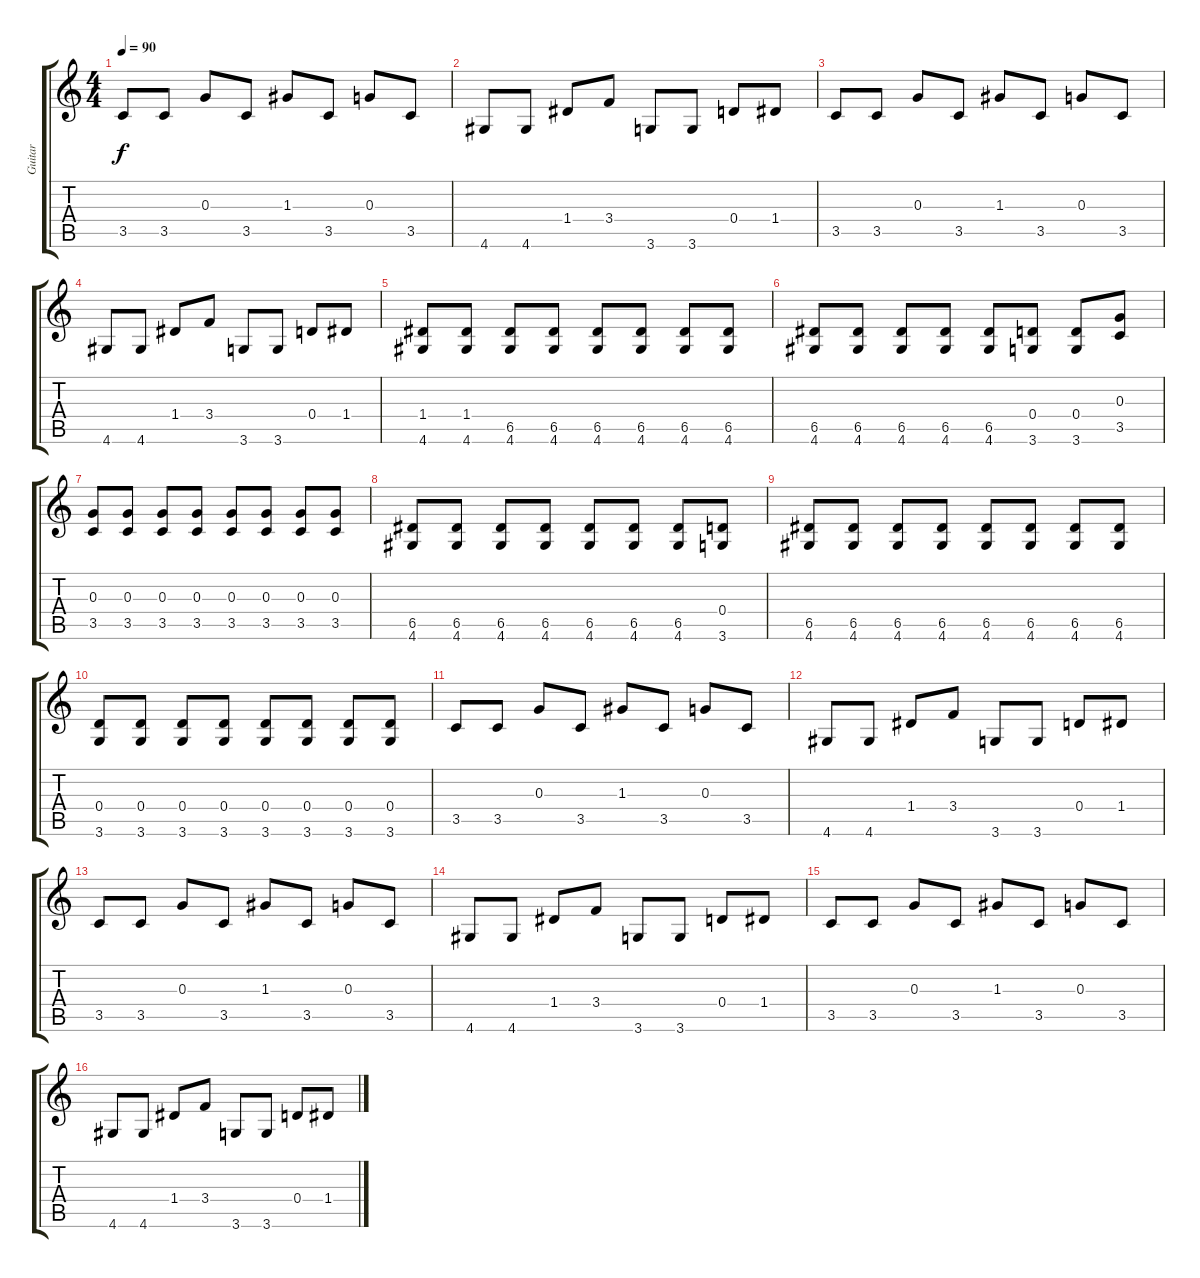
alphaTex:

\track ("Guitar" "Guitar") {instrument overdrivenguitar}
\staff {score tabs}
\tuning (E4 B3 G3 D3 A2 E2) {hide}
\ts (4 4)
\tempo 90
\clef g2
\ks c
3.5.8{dy f} 3.5.8 0.3.8 3.5.8 1.3.8 3.5.8 0.3.8 3.5.8 |
4.6.8 4.6.8 1.4.8 3.4.8 3.6.8 3.6.8 0.4.8 1.4.8 |
3.5.8 3.5.8 0.3.8 3.5.8 1.3.8 3.5.8 0.3.8 3.5.8 |
4.6.8 4.6.8 1.4.8 3.4.8 3.6.8 3.6.8 0.4.8 1.4.8 |
(1.4 4.6).8 (1.4 4.6).8 (6.5 4.6).8 (6.5 4.6).8 (6.5 4.6).8 (6.5 4.6).8 (6.5 4.6).8 (6.5 4.6).8 |
(6.5 4.6).8 (6.5 4.6).8 (6.5 4.6).8 (6.5 4.6).8 (6.5 4.6).8 (0.4 3.6).8 (0.4 3.6).8 (0.3 3.5).8 |
(0.3 3.5).8 (0.3 3.5).8 (0.3 3.5).8 (0.3 3.5).8 (0.3 3.5).8 (0.3 3.5).8 (0.3 3.5).8 (0.3 3.5).8 |
(6.5 4.6).8 (6.5 4.6).8 (6.5 4.6).8 (6.5 4.6).8 (6.5 4.6).8 (6.5 4.6).8 (6.5 4.6).8 (0.4 3.6).8 |
(6.5 4.6).8 (6.5 4.6).8 (6.5 4.6).8 (6.5 4.6).8 (6.5 4.6).8 (6.5 4.6).8 (6.5 4.6).8 (6.5 4.6).8 |
(0.4 3.6).8 (0.4 3.6).8 (0.4 3.6).8 (0.4 3.6).8 (0.4 3.6).8 (0.4 3.6).8 (0.4 3.6).8 (0.4 3.6).8 |
3.5.8 3.5.8 0.3.8 3.5.8 1.3.8 3.5.8 0.3.8 3.5.8 |
4.6.8 4.6.8 1.4.8 3.4.8 3.6.8 3.6.8 0.4.8 1.4.8 |
3.5.8 3.5.8 0.3.8 3.5.8 1.3.8 3.5.8 0.3.8 3.5.8 |
4.6.8 4.6.8 1.4.8 3.4.8 3.6.8 3.6.8 0.4.8 1.4.8 |
3.5.8 3.5.8 0.3.8 3.5.8 1.3.8 3.5.8 0.3.8 3.5.8 |
4.6.8 4.6.8 1.4.8 3.4.8 3.6.8 3.6.8 0.4.8 1.4.8
